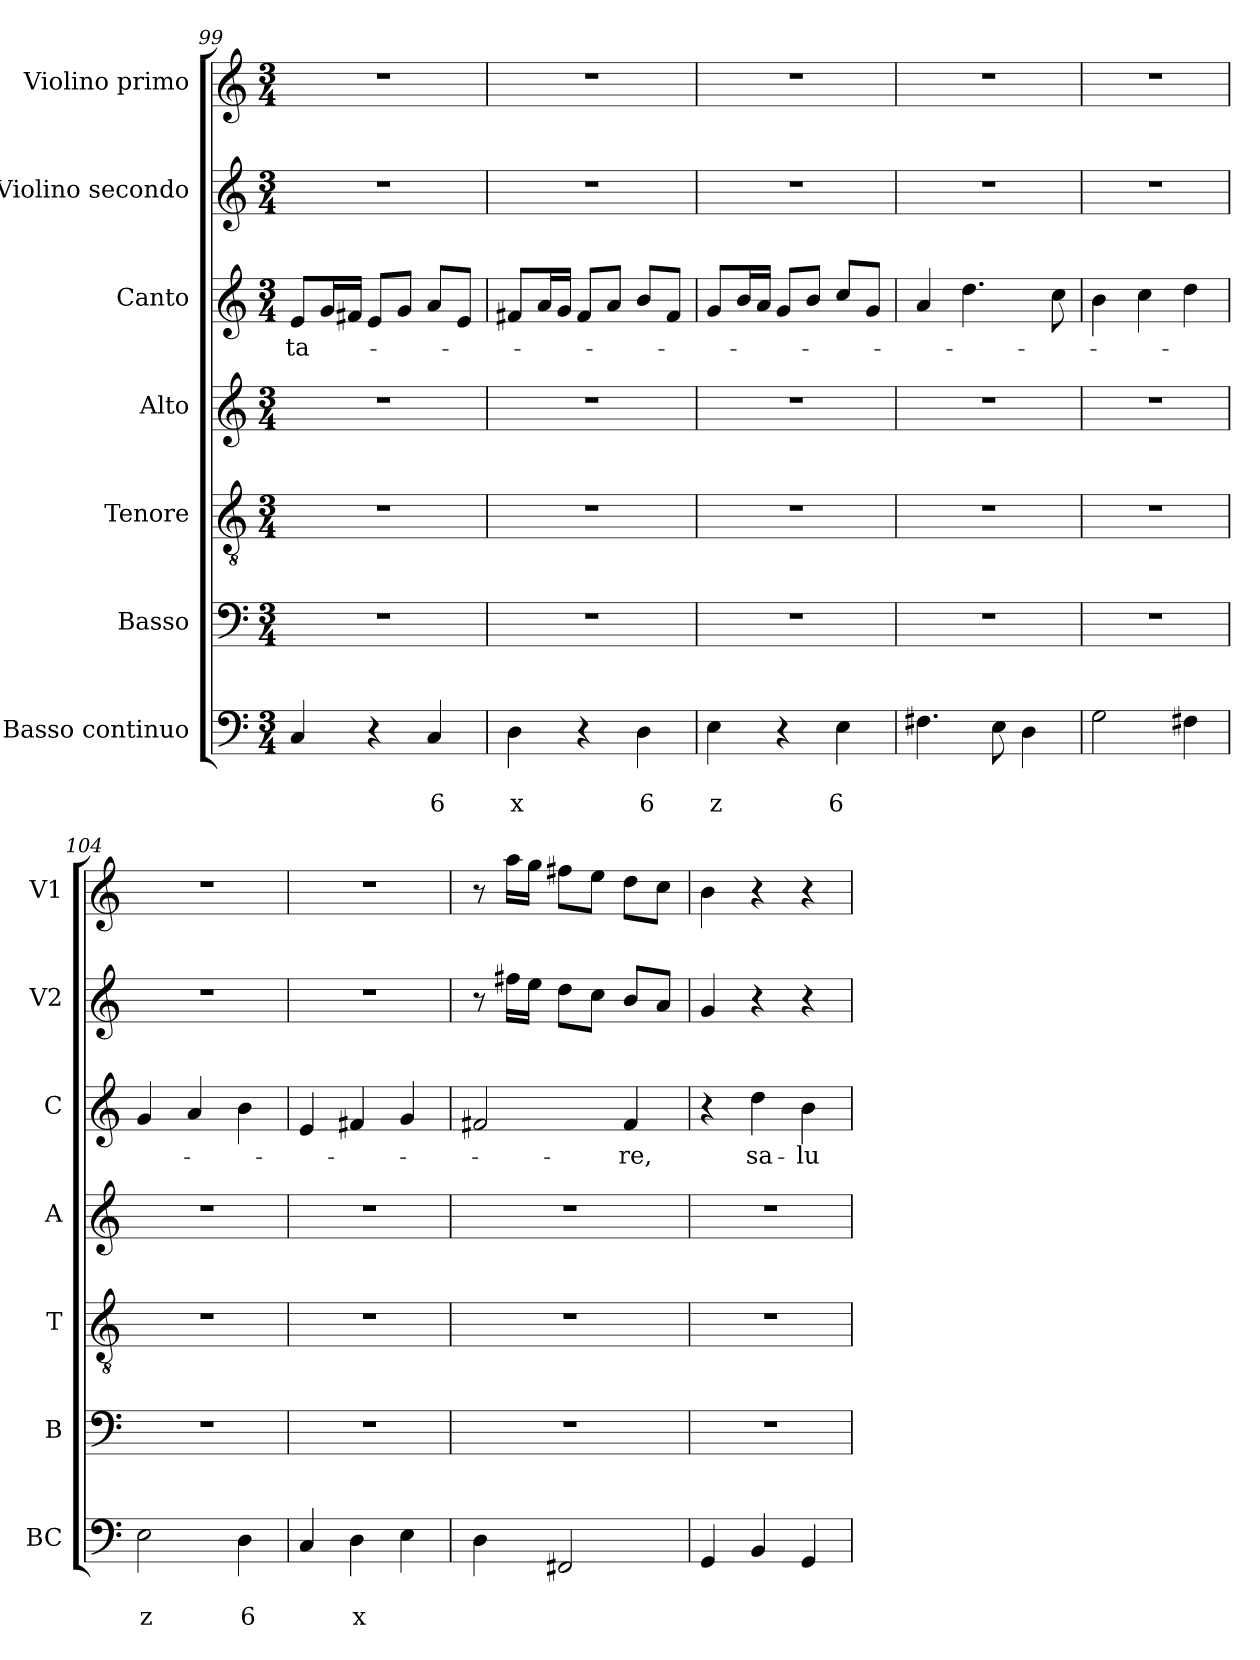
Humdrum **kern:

**kern	**text	**text	**kern	**kern	**kern	**kern	**text	**kern	**kern
*part7	*part7	*part7	*part6	*part5	*part4	*part3	*part3	*part2	*part1
*staff7	*staff7	*staff7	*staff6	*staff5	*staff4	*staff3	*staff3	*staff2	*staff1
*I"Basso continuo	*	*	*I"Basso	*I"Tenore	*I"Alto	*I"Canto	*	*I"Violino secondo	*I"Violino primo
*I'BC	*	*	*I'B	*I'T	*I'A	*I'C	*	*I'V2	*I'V1
*clefF4	*	*	*clefF4	*clefGv2	*clefG2	*clefG2	*	*clefG2	*clefG2
*k[]	*	*	*k[]	*k[]	*k[]	*k[]	*	*k[]	*k[]
*C:	*	*	*C:	*C:	*C:	*C:	*	*C:	*C:
*M3/4	*	*	*M3/4	*M3/4	*M3/4	*M3/4	*	*M3/4	*M3/4
=99	=99	=99	=99	=99	=99	=99	=99	=99	=99
!	!	!	!	!	!	!	!LO:LY:b	!	!
4C/	.	.	2.r	2.r	2.r	8e/L	-ta-	2.r	2.r
.	.	.	.	.	.	16g/L	.	.	.
.	.	.	.	.	.	16f#X/JJ	.	.	.
4r	.	.	.	.	.	8e/L	.	.	.
.	.	.	.	.	.	8g/J	.	.	.
!	!	!LO:LY:b	!	!	!	!	!	!	!
4C/	.	6	.	.	.	8a/L	.	.	.
.	.	.	.	.	.	8e/J	.	.	.
=100	=100	=100	=100	=100	=100	=100	=100	=100	=100
!	!	!LO:LY:b	!	!	!	!	!	!	!
4D\	.	x	2.r	2.r	2.r	8f#X/L	.	2.r	2.r
.	.	.	.	.	.	16a/L	.	.	.
.	.	.	.	.	.	16g/JJ	.	.	.
4r	.	.	.	.	.	8f#/L	.	.	.
.	.	.	.	.	.	8a/J	.	.	.
!	!	!LO:LY:b	!	!	!	!	!	!	!
4D\	.	6	.	.	.	8b/L	.	.	.
.	.	.	.	.	.	8f#/J	.	.	.
=101	=101	=101	=101	=101	=101	=101	=101	=101	=101
!	!	!LO:LY:b	!	!	!	!	!	!	!
4E\	.	z	2.r	2.r	2.r	8g/L	.	2.r	2.r
.	.	.	.	.	.	16b/L	.	.	.
.	.	.	.	.	.	16a/JJ	.	.	.
4r	.	.	.	.	.	8g/L	.	.	.
.	.	.	.	.	.	8b/J	.	.	.
!	!	!LO:LY:b	!	!	!	!	!	!	!
4E\	.	6	.	.	.	8cc/L	.	.	.
.	.	.	.	.	.	8g/J	.	.	.
=102	=102	=102	=102	=102	=102	=102	=102	=102	=102
4.F#X\	.	.	2.r	2.r	2.r	4a/	.	2.r	2.r
.	.	.	.	.	.	4.dd\	.	.	.
8E\	.	.	.	.	.	.	.	.	.
4D\	.	.	.	.	.	.	.	.	.
.	.	.	.	.	.	8cc\	.	.	.
=103	=103	=103	=103	=103	=103	=103	=103	=103	=103
2G\	.	.	2.r	2.r	2.r	4b\	.	2.r	2.r
.	.	.	.	.	.	4cc\	.	.	.
4F#X\	.	.	.	.	.	4dd\	.	.	.
!!LO:LB:g=z
=104	=104	=104	=104	=104	=104	=104	=104	=104	=104
!	!	!LO:LY:b	!	!	!	!	!	!	!
2E\	.	z	2.r	2.r	2.r	4g/	.	2.r	2.r
.	.	.	.	.	.	4a/	.	.	.
!	!	!LO:LY:b	!	!	!	!	!	!	!
4D\	.	6	.	.	.	4b\	.	.	.
=105	=105	=105	=105	=105	=105	=105	=105	=105	=105
4C/	.	.	2.r	2.r	2.r	4e/	.	2.r	2.r
!	!	!LO:LY:b	!	!	!	!	!	!	!
4D\	.	x	.	.	.	4f#X/	.	.	.
4E\	.	.	.	.	.	4g/	.	.	.
=106	=106	=106	=106	=106	=106	=106	=106	=106	=106
4D\	.	.	2.r	2.r	2.r	2f#X/	.	8r	8r
.	.	.	.	.	.	.	.	16ff#X\LL	16aa\LL
.	.	.	.	.	.	.	.	16ee\JJ	16gg\JJ
2FF#X/	.	.	.	.	.	.	.	8dd\L	8ff#X\L
.	.	.	.	.	.	.	.	8cc\J	8ee\J
!	!	!	!	!	!	!	!LO:LY:b	!	!
.	.	.	.	.	.	4f#/	-re,	8b/L	8dd\L
.	.	.	.	.	.	.	.	8a/J	8cc\J
=107	=107	=107	=107	=107	=107	=107	=107	=107	=107
4GG/	.	.	2.r	2.r	2.r	4r	.	4g/	4b\
!	!	!	!	!	!	!	!LO:LY:b	!	!
4BB/	.	.	.	.	.	4dd\	sa-	4r	4r
!	!	!	!	!	!	!	!LO:LY:b	!	!
4GG/	.	.	.	.	.	4b\	-lu-	4r	4r
=	=	=	=	=	=	=	=	=	=
*-	*-	*-	*-	*-	*-	*-	*-	*-	*-
